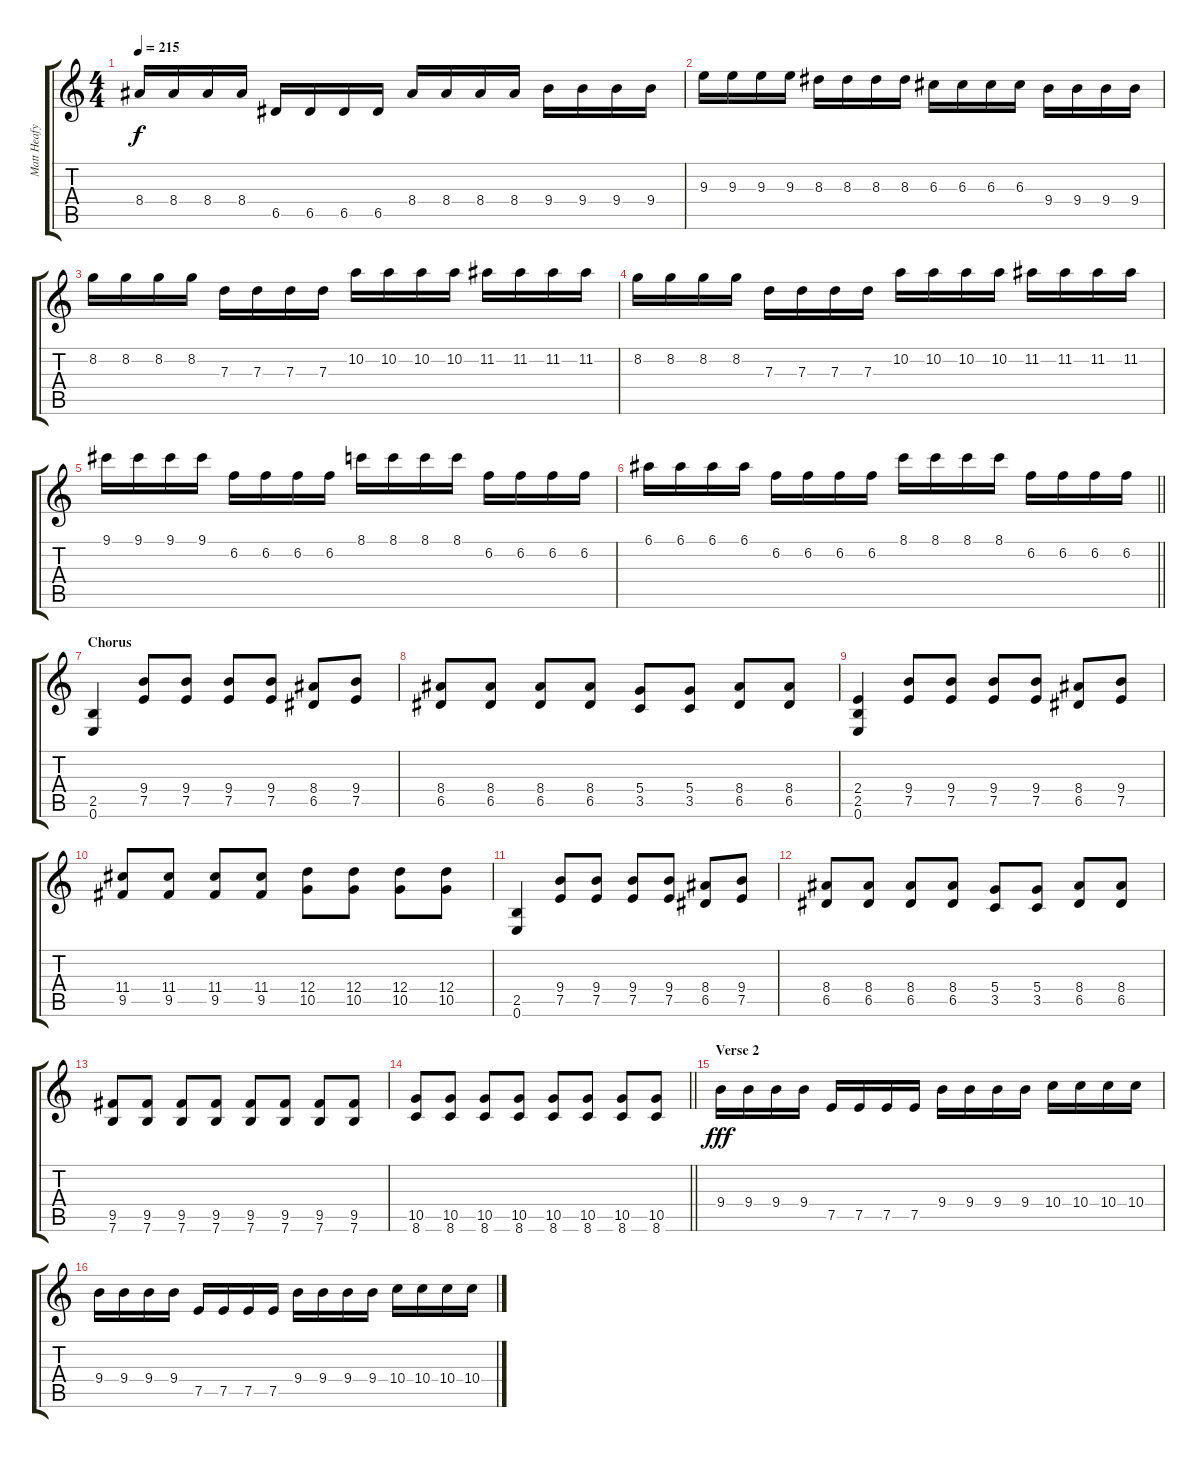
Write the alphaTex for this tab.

\track ("Matt Heafy (Trivium)" "Matt Heafy") {instrument distortionguitar}
\staff {score tabs}
\tuning (E4 B3 G3 D3 A2 E2) {hide}
\ts (4 4)
\tempo 215
\clef g2
\ks c
8.4.16{dy f} 8.4.16 8.4.16 8.4.16 6.5.16 6.5.16 6.5.16 6.5.16 8.4.16 8.4.16 8.4.16 8.4.16 9.4.16 9.4.16 9.4.16 9.4.16 |
9.3.16 9.3.16 9.3.16 9.3.16 8.3.16 8.3.16 8.3.16 8.3.16 6.3.16 6.3.16 6.3.16 6.3.16 9.4.16 9.4.16 9.4.16 9.4.16 |
8.2.16 8.2.16 8.2.16 8.2.16 7.3.16 7.3.16 7.3.16 7.3.16 10.2.16 10.2.16 10.2.16 10.2.16 11.2.16 11.2.16 11.2.16 11.2.16 |
8.2.16 8.2.16 8.2.16 8.2.16 7.3.16 7.3.16 7.3.16 7.3.16 10.2.16 10.2.16 10.2.16 10.2.16 11.2.16 11.2.16 11.2.16 11.2.16 |
9.1.16 9.1.16 9.1.16 9.1.16 6.2.16 6.2.16 6.2.16 6.2.16 8.1.16 8.1.16 8.1.16 8.1.16 6.2.16 6.2.16 6.2.16 6.2.16 |
\barLineRight lightlight
6.1.16 6.1.16 6.1.16 6.1.16 6.2.16 6.2.16 6.2.16 6.2.16 8.1.16 8.1.16 8.1.16 8.1.16 6.2.16 6.2.16 6.2.16 6.2.16 |
\section ("" "Chorus")
(2.5 0.6).4{volume 14} (9.4 7.5).8 (9.4 7.5).8 (9.4 7.5).8 (9.4 7.5).8 (8.4 6.5).8 (9.4 7.5).8 |
(8.4 6.5).8 (8.4 6.5).8 (8.4 6.5).8 (8.4 6.5).8 (5.4 3.5).8 (5.4 3.5).8 (8.4 6.5).8 (8.4 6.5).8 |
(2.4 2.5 0.6).4 (9.4 7.5).8 (9.4 7.5).8 (9.4 7.5).8 (9.4 7.5).8 (8.4 6.5).8 (9.4 7.5).8 |
(11.4 9.5).8 (11.4 9.5).8 (11.4 9.5).8 (11.4 9.5).8 (12.4 10.5).8 (12.4 10.5).8 (12.4 10.5).8 (12.4 10.5).8 |
(2.5 0.6).4 (9.4 7.5).8 (9.4 7.5).8 (9.4 7.5).8 (9.4 7.5).8 (8.4 6.5).8 (9.4 7.5).8 |
(8.4 6.5).8 (8.4 6.5).8 (8.4 6.5).8 (8.4 6.5).8 (5.4 3.5).8 (5.4 3.5).8 (8.4 6.5).8 (8.4 6.5).8 |
(9.5 7.6).8 (9.5 7.6).8 (9.5 7.6).8 (9.5 7.6).8 (9.5 7.6).8 (9.5 7.6).8 (9.5 7.6).8 (9.5 7.6).8 |
\barLineRight lightlight
(10.5 8.6).8 (10.5 8.6).8 (10.5 8.6).8 (10.5 8.6).8 (10.5 8.6).8 (10.5 8.6).8 (10.5 8.6).8 (10.5 8.6).8 |
\section ("" "Verse 2")
9.4.16{dy fff volume 14} 9.4.16 9.4.16 9.4.16 7.5.16 7.5.16 7.5.16 7.5.16 9.4.16 9.4.16 9.4.16 9.4.16 10.4.16 10.4.16 10.4.16 10.4.16 |
9.4.16 9.4.16 9.4.16 9.4.16 7.5.16 7.5.16 7.5.16 7.5.16 9.4.16 9.4.16 9.4.16 9.4.16 10.4.16 10.4.16 10.4.16 10.4.16
